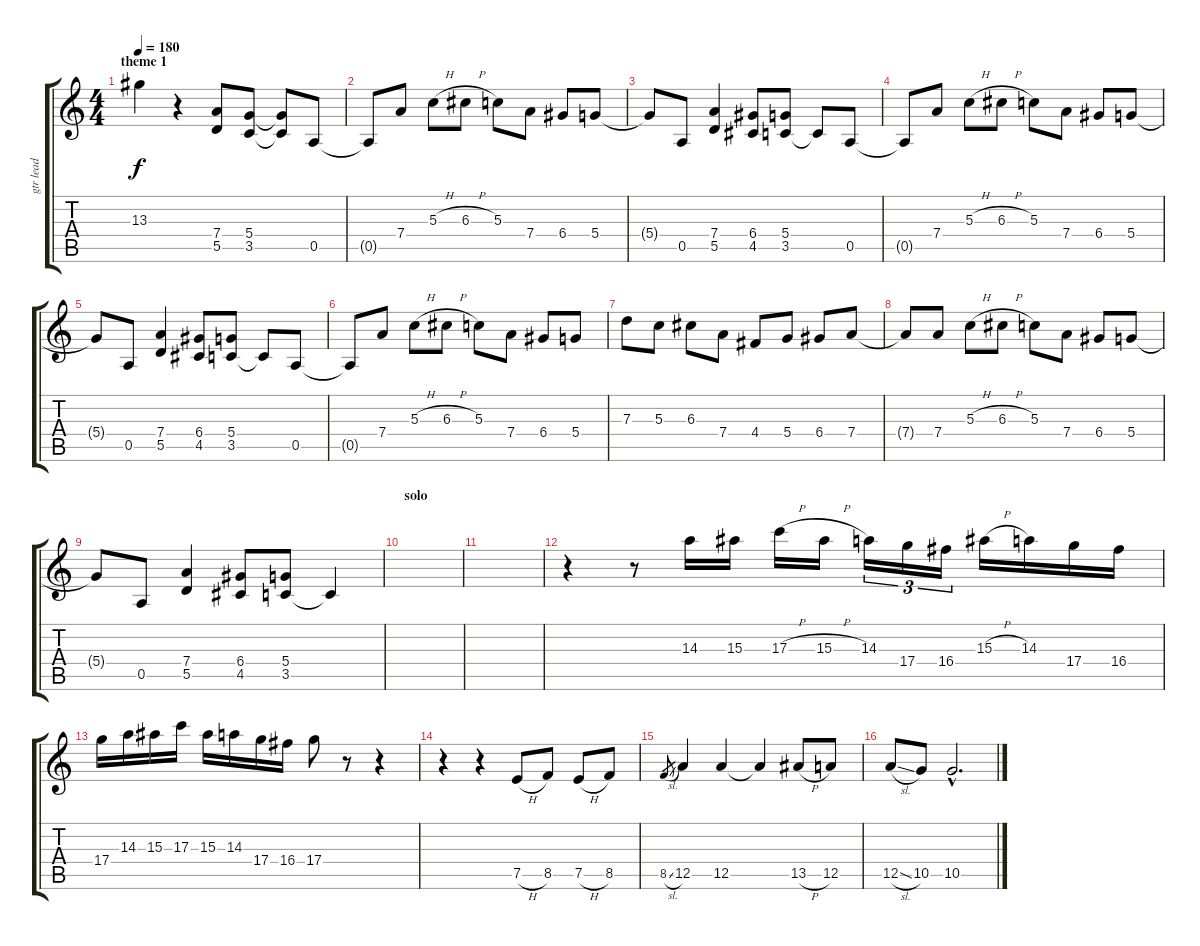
\track ("gtr lead" "gtr lead") {instrument distortionguitar}
\staff {score tabs}
\tuning (E4 B3 G3 D3 A2 E2) {hide}
\ts (4 4)
\section ("" "theme 1")
\tempo 180
\clef g2
\ks c
13.3{t}.4{dy f} r.4 (7.4 5.5).8 (5.4 3.5).8 (5.4{t} 3.5{t}).8 0.5.8 |
0.5{t}.8 7.4.8 5.3{h}.8 6.3{h}.8 5.3.8 7.4.8 6.4.8 5.4.8 |
5.4{t}.8 0.5.8 (7.4 5.5).4 (6.4 4.5).8 (5.4 3.5).8 3.5{t}.8 0.5.8 |
0.5{t}.8 7.4.8 5.3{h}.8 6.3{h}.8 5.3.8 7.4.8 6.4.8 5.4.8 |
5.4{t}.8 0.5.8 (7.4 5.5).4 (6.4 4.5).8 (5.4 3.5).8 3.5{t}.8 0.5.8 |
0.5{t}.8 7.4.8 5.3{h}.8 6.3{h}.8 5.3.8 7.4.8 6.4.8 5.4.8 |
7.3.8 5.3.8 6.3.8 7.4.8 4.4.8 5.4.8 6.4.8 7.4.8 |
7.4{t}.8 7.4.8 5.3{h}.8 6.3{h}.8 5.3.8 7.4.8 6.4.8 5.4.8 |
5.4{t}.8 0.5.8 (7.4 5.5).4 (6.4 4.5).8 (5.4 3.5).8 3.5{t}.4 |
\section ("" "solo")
|
|
r.4 r.8 14.3.16 15.3.16 17.3{h}.16 15.3{h}.16 14.3.16{tu (3 2)} 17.4.16{tu (3 2)} 16.4.16{tu (3 2)} 15.3{h}.16 14.3.16 17.4.16 16.4.16 |
17.4.16 14.3.16 15.3.16 17.3.16 15.3.16 14.3.16 17.4.16 16.4.16 17.4.8 r.8 r.4 |
r.4 r.4 7.5{h}.8 8.5.8 7.5{h}.8 8.5.8 |
8.5{sl}.8{gr} 12.5.4 12.5.4 12.5{t}.4 13.5{h}.8 12.5.8 |
12.5{sl}.8 10.5.8 10.5{hac}.2{d}
